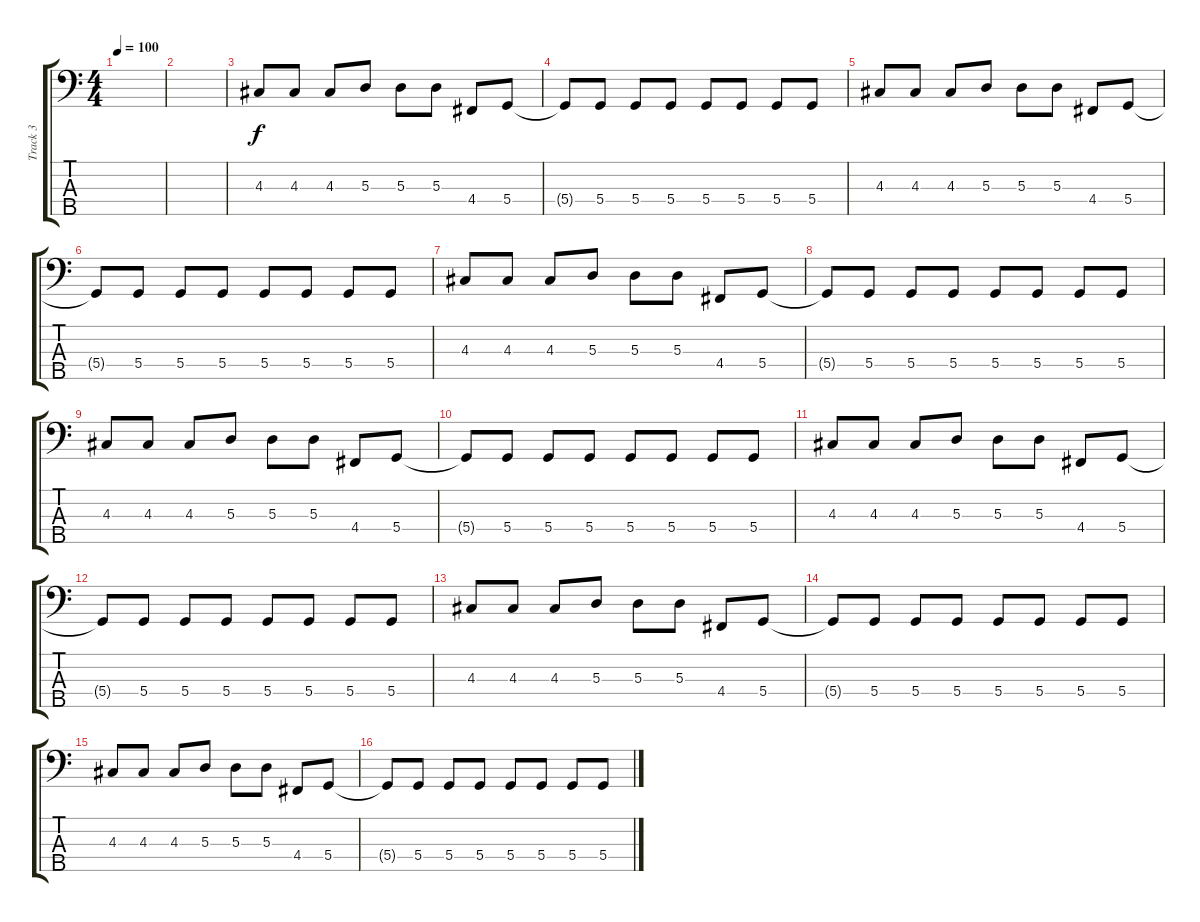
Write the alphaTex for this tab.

\track ("Track 3" "Track 3") {instrument electricbassfinger}
\staff {score tabs}
\tuning (G2 D2 A1 D1 B0) {hide}
\ts (4 4)
\tempo 100
\clef f4
\ks c
|
|
4.3.8 4.3.8 4.3.8 5.3.8 5.3.8 5.3.8 4.4.8 5.4.8 |
5.4{t}.8 5.4.8 5.4.8 5.4.8 5.4.8 5.4.8 5.4.8 5.4.8 |
4.3.8 4.3.8 4.3.8 5.3.8 5.3.8 5.3.8 4.4.8 5.4.8 |
5.4{t}.8 5.4.8 5.4.8 5.4.8 5.4.8 5.4.8 5.4.8 5.4.8 |
4.3.8 4.3.8 4.3.8 5.3.8 5.3.8 5.3.8 4.4.8 5.4.8 |
5.4{t}.8 5.4.8 5.4.8 5.4.8 5.4.8 5.4.8 5.4.8 5.4.8 |
4.3.8 4.3.8 4.3.8 5.3.8 5.3.8 5.3.8 4.4.8 5.4.8 |
5.4{t}.8 5.4.8 5.4.8 5.4.8 5.4.8 5.4.8 5.4.8 5.4.8 |
4.3.8 4.3.8 4.3.8 5.3.8 5.3.8 5.3.8 4.4.8 5.4.8 |
5.4{t}.8 5.4.8 5.4.8 5.4.8 5.4.8 5.4.8 5.4.8 5.4.8 |
4.3.8 4.3.8 4.3.8 5.3.8 5.3.8 5.3.8 4.4.8 5.4.8 |
5.4{t}.8 5.4.8 5.4.8 5.4.8 5.4.8 5.4.8 5.4.8 5.4.8 |
4.3.8 4.3.8 4.3.8 5.3.8 5.3.8 5.3.8 4.4.8 5.4.8 |
5.4{t}.8 5.4.8 5.4.8 5.4.8 5.4.8 5.4.8 5.4.8 5.4.8
